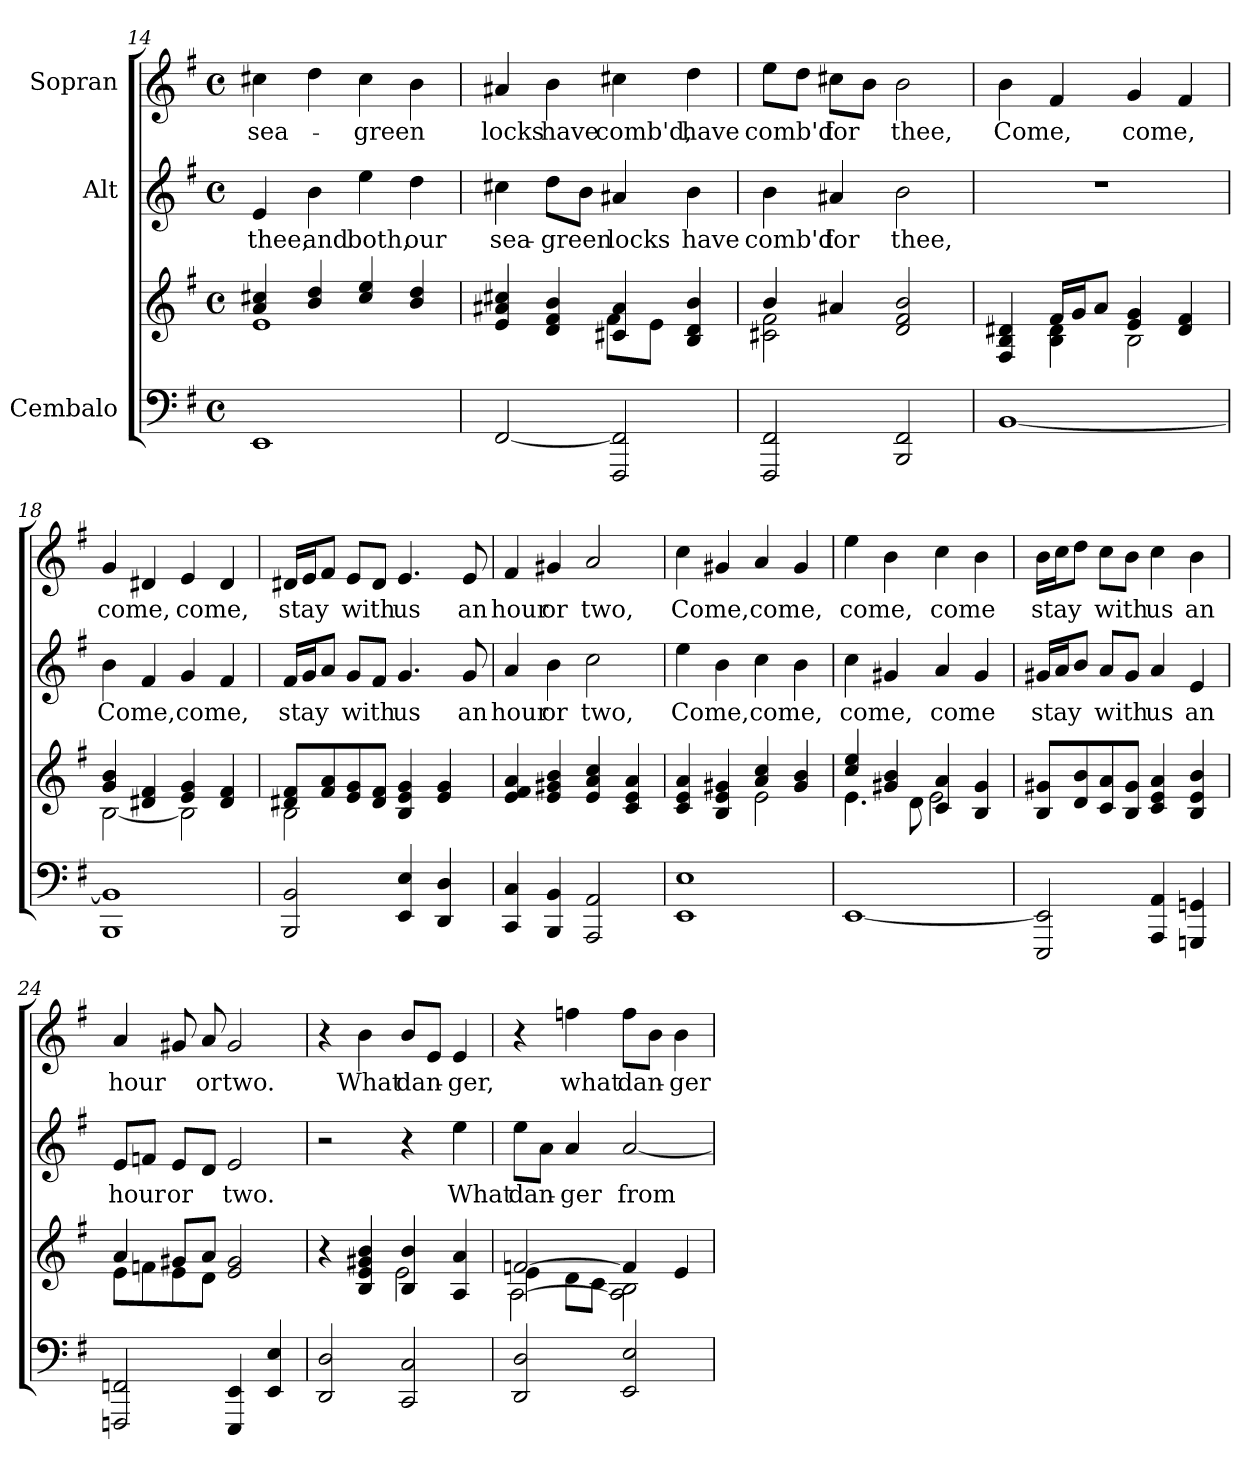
**kern	**kern	**kern	**text	**kern	**text
*part3	*part3	*part2	*part2	*part1	*part1
*staff4	*staff3	*staff2	*staff2	*staff1	*staff1
*I"Cembalo	*	*I"Alt	*	*I"Sopran	*
!!LO:LB:g=z
*clefF4	*clefG2	*clefG2	*	*clefG2	*
*k[f#]	*k[f#]	*k[f#]	*	*k[f#]	*
*M4/4	*M4/4	*M4/4	*	*M4/4	*
*met(c)	*met(c)	*met(c)	*	*met(c)	*
=14	=14	=14	=14	=14	=14
*	*^	*	*	*	*
!	!	!	!	!LO:LY:b	!	!LO:LY:b
1EE	4a/ 4cc#X/	1e	4e/	thee,	4cc#X\	sea-
!	!	!	!	!LO:LY:b	!	!
.	4b/ 4dd/	.	4b\	and	4dd\	.
!	!	!	!	!LO:LY:b	!	!LO:LY:b
.	4cc#/ 4ee/	.	4ee\	both,	4cc#\	-green
!	!	!	!	!LO:LY:b	!	!
.	4b/ 4dd/	.	4dd\	our	4b\	.
=15	=15	=15	=15	=15	=15	=15
!	!	!	!	!LO:LY:b	!	!LO:LY:b
[2FF#/	4e/ 4a#X/ 4cc#X/	2ryy	4cc#X\	sea-	4a#X/	locks
!	!	!	!	!LO:LY:b	!	!LO:LY:b
.	4d/ 4f#/ 4b/	.	8dd\L	-green	4b\	have
.	.	.	8b\J	.	.	.
!	!	!	!	!LO:LY:b	!	!LO:LY:b
2FFF#/ 2FF#/]	4c#X/ 4a#/	8f#\L	4a#X/	locks	4cc#X\	comb'd,
.	.	8e\J	.	.	.	.
!	!	!	!	!LO:LY:b	!	!LO:LY:b
.	4B/ 4d/ 4b/	4ryy	4b\	have	4dd\	have
=16	=16	=16	=16	=16	=16	=16
!	!	!	!	!LO:LY:b	!	!LO:LY:b
2FFF#/ 2FF#/	4b/	2c#X\ 2f#\	4b\	comb'd	8ee\L	comb'd
.	.	.	.	.	8dd\J	.
!	!	!	!	!LO:LY:b	!	!LO:LY:b
.	4a#X/	.	4a#X/	for	8cc#X\L	for
.	.	.	.	.	8b\J	.
!	!	!	!	!LO:LY:b	!	!LO:LY:b
2BBB/ 2FF#/	2d/ 2f#/ 2b/	2ryy	2b\	thee,	2b\	thee,
=17	=17	=17	=17	=17	=17	=17
!	!	!	!	!	!	!LO:LY:b
[1BB	4F#/ 4B/ 4d#X/	4ryy	1r	.	4b\	Come,
.	16f#/LL	4B\ 4d#\	.	.	4f#/	.
.	16g/J	.	.	.	.	.
.	8a/J	.	.	.	.	.
!	!	!	!	!	!	!LO:LY:b
.	4e/ 4g/	2B\	.	.	4g/	come,
.	4d#/ 4f#/	.	.	.	4f#/	.
!!LO:LB:g=z
=18	=18	=18	=18	=18	=18	=18
!	!	!	!	!LO:LY:b	!	!LO:LY:b
1BBB 1BB]	4g/ 4b/	[2B\	4b\	Come,	4g/	come,
.	4d#X/ 4f#/	.	4f#/	.	4d#X/	.
!	!	!	!	!LO:LY:b	!	!LO:LY:b
.	4e/ 4g/	2B\]	4g/	come,	4e/	come,
.	4d#/ 4f#/	.	4f#/	.	4d#/	.
=19	=19	=19	=19	=19	=19	=19
!	!	!	!	!LO:LY:b	!	!LO:LY:b
2BBB/ 2BB/	8d#X/ 8f#/L	2B\	16f#/LL	stay	16d#X/LL	stay
.	.	.	16g/J	.	16e/J	.
.	8f#/ 8a/	.	8a/J	.	8f#/J	.
!	!	!	!	!LO:LY:b	!	!LO:LY:b
.	8e/ 8g/	.	8g/L	with	8e/L	with
.	8d#/ 8f#/J	.	8f#/J	.	8d#/J	.
!	!	!	!	!LO:LY:b	!	!LO:LY:b
4EE/ 4E/	4B/ 4e/ 4g/	2ryy	4.g/	us	4.e/	us
4DD/ 4D/	4e/ 4g/	.	.	.	.	.
!	!	!	!	!LO:LY:b	!	!LO:LY:b
.	.	.	8g/	an	8e/	an
*	*v	*v	*	*	*	*
=20	=20	=20	=20	=20	=20
!	!	!	!LO:LY:b	!	!LO:LY:b
4CC/ 4C/	4e/ 4f#/ 4a/	4a/	hour	4f#/	hour
!	!	!	!LO:LY:b	!	!LO:LY:b
4BBB/ 4BB/	4e/ 4g#X/ 4b/	4b\	or	4g#X/	or
!	!	!	!LO:LY:b	!	!LO:LY:b
2AAA/ 2AA/	4e/ 4a/ 4cc/	2cc\	two,	2a/	two,
.	4c/ 4e/ 4a/	.	.	.	.
=21	=21	=21	=21	=21	=21
*	*^	*	*	*	*
!	!	!	!	!LO:LY:b	!	!LO:LY:b
1EE 1E	4c/ 4e/ 4a/	2ryy	4ee\	Come,	4cc\	Come,
.	4B/ 4e/ 4g#X/	.	4b\	.	4g#X/	.
!	!	!	!	!LO:LY:b	!	!LO:LY:b
.	4a/ 4cc/	2e\	4cc\	come,	4a/	come,
.	4g#/ 4b/	.	4b\	.	4g#/	.
=22	=22	=22	=22	=22	=22	=22
!	!	!	!	!LO:LY:b	!	!LO:LY:b
[1EE	4cc/ 4ee/	4.e\	4cc\	come,	4ee\	come,
.	4g#X/ 4b/	.	4g#X/	.	4b\	.
.	.	8d\	.	.	.	.
!	!	!	!	!LO:LY:b	!	!LO:LY:b
.	4c/ 4a/	2e\	4a/	come	4cc\	come
.	4B/ 4g#/	.	4g#/	.	4b\	.
*	*v	*v	*	*	*	*
!!LO:PB:g=z
=23	=23	=23	=23	=23	=23
!	!	!	!LO:LY:b	!	!LO:LY:b
2EEE/ 2EE/]	8B/ 8g#X/L	16g#X/LL	stay	16b\LL	stay
.	.	16a/J	.	16cc\J	.
.	8d/ 8b/	8b/J	.	8dd\J	.
!	!	!	!LO:LY:b	!	!LO:LY:b
.	8c/ 8a/	8a/L	with	8cc\L	with
.	8B/ 8g#/J	8g#/J	.	8b\J	.
!	!	!	!LO:LY:b	!	!LO:LY:b
4AAA/ 4AA/	4c/ 4e/ 4a/	4a/	us	4cc\	us
!	!	!	!LO:LY:b	!	!LO:LY:b
4GGGn/ 4GGn/	4B/ 4e/ 4b/	4e/	an	4b\	an
=24	=24	=24	=24	=24	=24
*	*^	*	*	*	*
!	!	!	!	!LO:LY:b	!	!LO:LY:b
2FFFn/ 2FFn/	4a/	8e\L	8e/L	hour	4a/	hour
.	.	8fn\	8fn/J	.	.	.
!	!	!	!	!LO:LY:b	!	!
.	8g#X/L	8e\	8e/L	or	8g#X/	.
!	!	!	!	!	!	!LO:LY:b
.	8a/J	8d\J	8d/J	.	8a/	or
!	!	!	!	!LO:LY:b	!	!LO:LY:b
4EEE/ 4EE/	2e/ 2g#/	2ryy	2e/	two.	2g#/	two.
4EE/ 4E/	.	.	.	.	.	.
=25	=25	=25	=25	=25	=25	=25
2DD/ 2D/	4r	2ryy	2r	.	4r	.
!	!	!	!	!	!	!LO:LY:b
.	4B/ 4e/ 4g#X/ 4b/	.	.	.	4b\	What
!	!	!	!	!	!	!LO:LY:b
2CC/ 2C/	4B/ 4b/	2e\	4r	.	8b/L	dan-
.	.	.	.	.	8e/J	.
!	!	!	!	!LO:LY:b	!	!LO:LY:b
.	4A/ 4a/	.	4ee\	What	4e/	-ger,
=26	=26	=26	=26	=26	=26	=26
*	*	*^	*	*	*	*
!	!	!	!	!	!LO:LY:b	!	!
2DD/ 2D/	[2fn/	4e\	[2A\	8ee\L	dan-	4r	.
.	.	.	.	8a\J	.	.	.
!	!	!	!	!	!LO:LY:b	!	!LO:LY:b
.	.	8d\L	.	4a/	-ger	4ffn\	what
.	.	8c\J	.	.	.	.	.
!	!	!	!	!	!LO:LY:b	!	!LO:LY:b
2EE/ 2E/	4f/]	2ryy	2A\] 2B\	[2a/	from	8ff\L	dan-
.	.	.	.	.	.	8b\J	.
!	!	!	!	!	!	!	!LO:LY:b
.	4e/	.	.	.	.	4b\	-ger
*	*v	*v	*v	*	*	*	*
=	=	=	=	=	=
*-	*-	*-	*-	*-	*-
